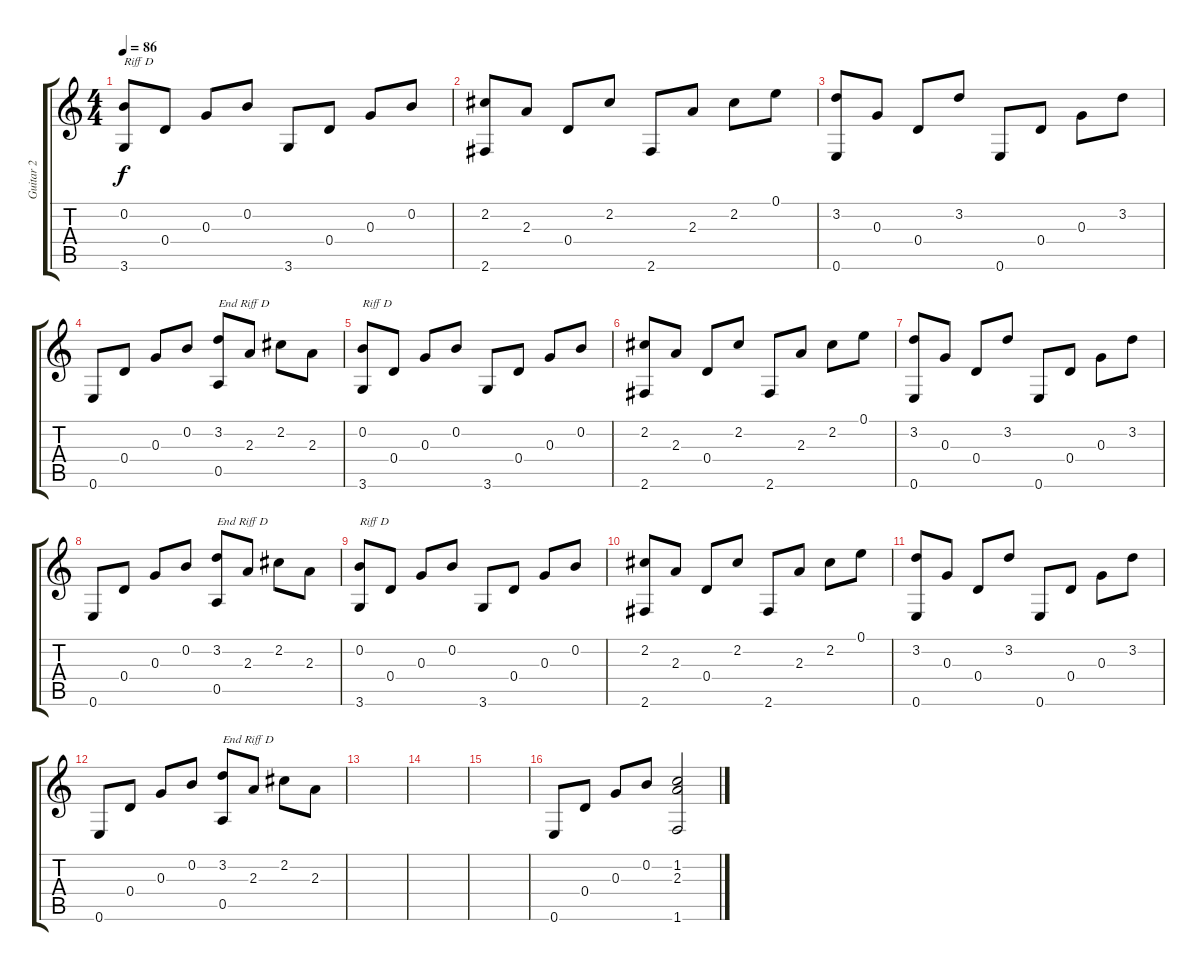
\track ("Guitar 2" "Guitar 2") {instrument acousticguitarnylon}
\staff {score tabs}
\tuning (E4 B3 G3 D3 A2 E2) {hide}
\ts (4 4)
\tempo 86
\clef g2
\ks c
(0.2 3.6).8{txt "Riff D" dy f} 0.4.8 0.3.8 0.2.8 3.6.8 0.4.8 0.3.8 0.2.8 |
(2.2 2.6).8 2.3.8 0.4.8 2.2.8 2.6.8 2.3.8 2.2.8 0.1.8 |
(3.2 0.6).8 0.3.8 0.4.8 3.2.8 0.6.8 0.4.8 0.3.8 3.2.8 |
0.6.8 0.4.8 0.3.8 0.2.8 (3.2 0.5).8{txt "End Riff D"} 2.3.8 2.2.8 2.3.8 |
(0.2 3.6).8{txt "Riff D"} 0.4.8 0.3.8 0.2.8 3.6.8 0.4.8 0.3.8 0.2.8 |
(2.2 2.6).8 2.3.8 0.4.8 2.2.8 2.6.8 2.3.8 2.2.8 0.1.8 |
(3.2 0.6).8 0.3.8 0.4.8 3.2.8 0.6.8 0.4.8 0.3.8 3.2.8 |
0.6.8 0.4.8 0.3.8 0.2.8 (3.2 0.5).8{txt "End Riff D"} 2.3.8 2.2.8 2.3.8 |
(0.2 3.6).8{txt "Riff D"} 0.4.8 0.3.8 0.2.8 3.6.8 0.4.8 0.3.8 0.2.8 |
(2.2 2.6).8 2.3.8 0.4.8 2.2.8 2.6.8 2.3.8 2.2.8 0.1.8 |
(3.2 0.6).8 0.3.8 0.4.8 3.2.8 0.6.8 0.4.8 0.3.8 3.2.8 |
0.6.8 0.4.8 0.3.8 0.2.8 (3.2 0.5).8{txt "End Riff D"} 2.3.8 2.2.8 2.3.8 |
|
|
|
0.6.8 0.4.8 0.3.8 0.2.8 (1.2 2.3 1.6).2
